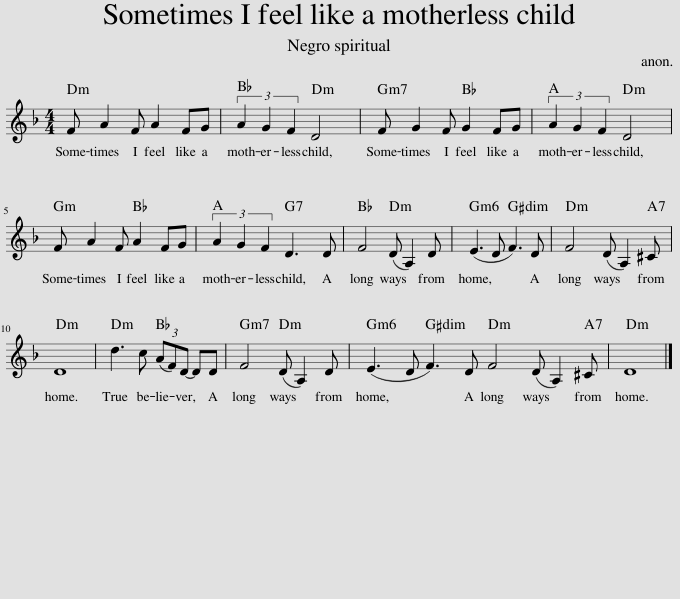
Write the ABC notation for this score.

X:1
L:1/8
M:4/4
I:linebreak $
K:Dmin
V:1 treble
V:1
 F A2 F A2 FG | (3A2 G2 F2 D4 | F G2 F G2 FG | (3A2 G2 F2 D4 |$ F A2 F A2 FG | %5
 (3A2 G2 F2 D3 D | F4 (D A,2) D | (E3 D F3) D | F4 (D A,2) ^C |$ D8 | %10
 d3 c (3(AF)D- DD | F4 (D A,2) D | (E3 D F3) D F4 (D A,2) ^C | D8 |] %14
